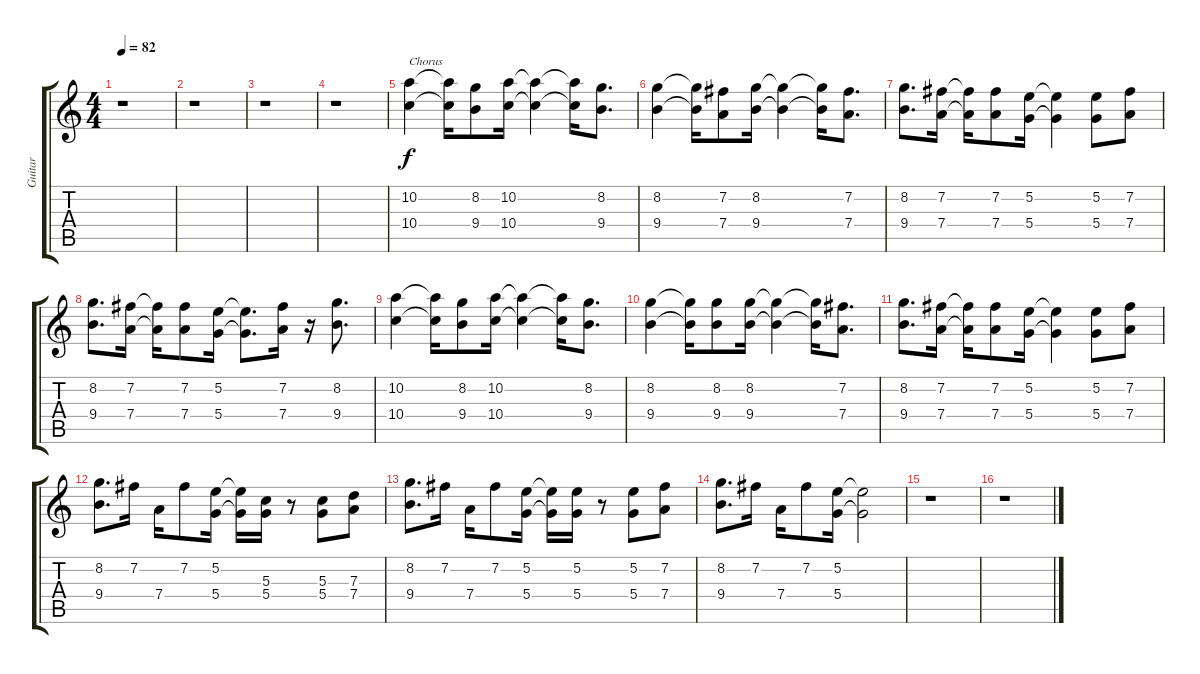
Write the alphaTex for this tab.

\track ("Guitar" "Guitar") {instrument acousticguitarnylon}
\staff {score tabs}
\tuning (E4 B3 G3 D3 A2 E2) {hide}
\ts (4 4)
\tempo 82
\clef g2
\ks c
r.1{dy f} |
r.1 |
r.1 |
r.1 |
(10.2 10.4).4{txt "Chorus"} (10.2{t} 10.4{t}).16 (8.2 9.4).8 (10.2 10.4).16 (10.2{t} 10.4{t}).4 (10.2{t} 10.4{t}).16 (8.2 9.4).8{d} |
(8.2 9.4).4 (8.2{t} 9.4{t}).16 (7.2 7.4).8 (8.2 9.4).16 (8.2{t} 9.4{t}).4 (8.2{t} 9.4{t}).16 (7.2 7.4).8{d} |
(8.2 9.4).8{d} (7.2 7.4).16 (7.2{t} 7.4{t}).16 (7.2 7.4).8 (5.2 5.4).16 (5.2{t} 5.4{t}).4 (5.2 5.4).8 (7.2 7.4).8 |
(8.2 9.4).8{d} (7.2 7.4).16 (7.2{t} 7.4{t}).16 (7.2 7.4).8 (5.2 5.4).16 (5.2{t} 5.4{t}).8{d} (7.2 7.4).16 r.16 (8.2 9.4).8{d} |
(10.2 10.4).4 (10.2{t} 10.4{t}).16 (8.2 9.4).8 (10.2 10.4).16 (10.2{t} 10.4{t}).4 (10.2{t} 10.4{t}).16 (8.2 9.4).8{d} |
(8.2 9.4).4 (8.2{t} 9.4{t}).16 (8.2 9.4).8 (8.2 9.4).16 (8.2{t} 9.4{t}).4 (8.2{t} 9.4{t}).16 (7.2 7.4).8{d} |
(8.2 9.4).8{d} (7.2 7.4).16 (7.2{t} 7.4{t}).16 (7.2 7.4).8 (5.2 5.4).16 (5.2{t} 5.4{t}).4 (5.2 5.4).8 (7.2 7.4).8 |
(8.2 9.4).8{d} 7.2.16 7.4.16 7.2.8 (5.2 5.4).16 (5.2{t} 5.4{t}).16 (5.3 5.4).16 r.8 (5.3 5.4).8 (7.3 7.4).8 |
(8.2 9.4).8{d} 7.2.16 7.4.16 7.2.8 (5.2 5.4).16 (5.2{t} 5.4{t}).16 (5.2 5.4).16 r.8 (5.2 5.4).8 (7.2 7.4).8 |
(8.2 9.4).8{d} 7.2.16 7.4.16 7.2.8 (5.2 5.4).16 (5.2{t} 5.4{t}).2 |
r.1 |
r.1
